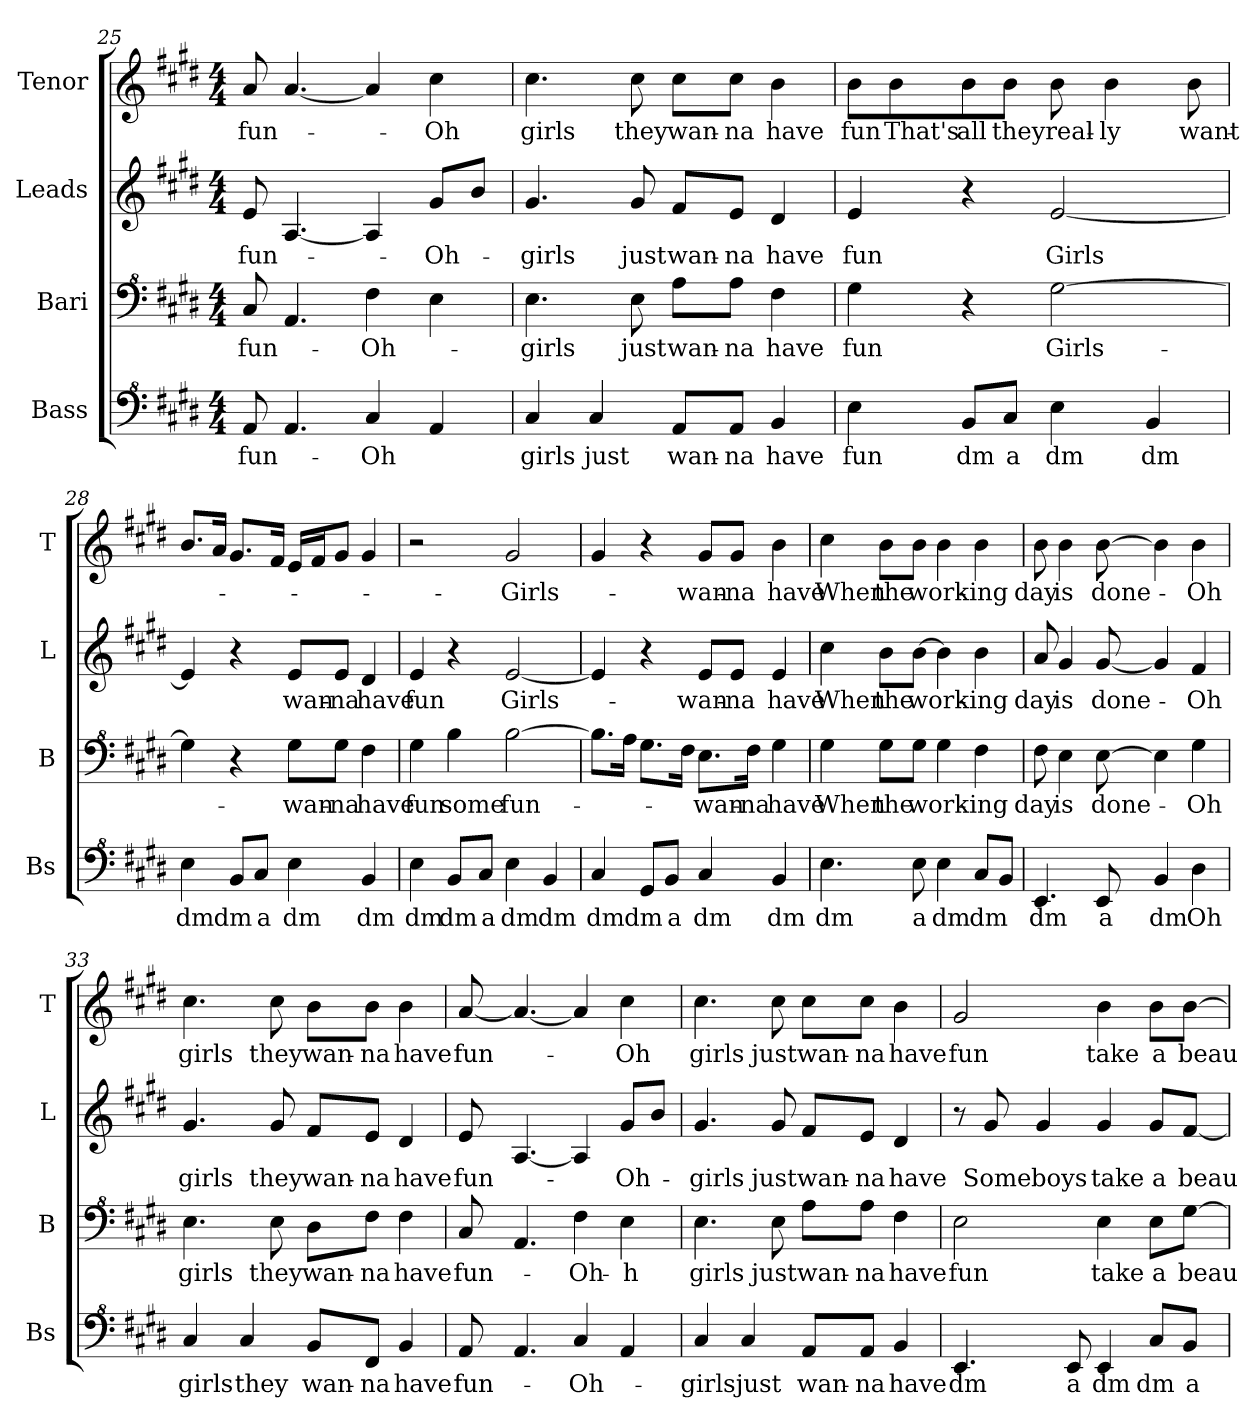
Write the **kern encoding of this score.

**kern	**text	**kern	**text	**kern	**text	**kern	**text
*part4	*part4	*part3	*part3	*part2	*part2	*part1	*part1
*staff4	*staff4	*staff3	*staff3	*staff2	*staff2	*staff1	*staff1
*I"Bass	*	*I"Bari	*	*I"Leads	*	*I"Tenor	*
*I'Bs	*	*I'B	*	*I'L	*	*I'T	*
!!LO:LB:g=z
*clefF^4	*	*clefF^4	*	*clefG2	*	*clefG2	*
*k[f#c#g#d#]	*	*k[f#c#g#d#]	*	*k[f#c#g#d#]	*	*k[f#c#g#d#]	*
*M4/4	*	*M4/4	*	*M4/4	*	*M4/4	*
=25	=25	=25	=25	=25	=25	=25	=25
!	!LO:LY:b	!	!LO:LY:b	!	!LO:LY:b	!	!LO:LY:b
8A/	fun-	8c#/	fun-	8e/	fun-	8a/	fun-
4.A/	.	4.A/	.	[4.A/	.	[4.a/	.
!	!LO:LY:b	!	!LO:LY:b	!	!	!	!
4c#/	-Oh	4f#\	-Oh-	4A/]	.	4a/]	.
!	!	!	!	!	!LO:LY:b	!	!LO:LY:b
4A/	.	4e\	.	8g#/L	-Oh-	4cc#\	-Oh
.	.	.	.	8b/J	.	.	.
=26	=26	=26	=26	=26	=26	=26	=26
!	!LO:LY:b	!	!LO:LY:b	!	!LO:LY:b	!	!LO:LY:b
4c#/	girls	4.e\	-girls	4.g#/	-girls	4.cc#\	girls
!	!LO:LY:b	!	!	!	!	!	!
4c#/	just	.	.	.	.	.	.
!	!	!	!LO:LY:b	!	!LO:LY:b	!	!LO:LY:b
.	.	8e\	just	8g#/	just	8cc#\	they
!	!LO:LY:b	!	!LO:LY:b	!	!LO:LY:b	!	!LO:LY:b
8A/L	wan-	8a\L	wan-	8f#/L	wan-	8cc#\L	wan-
!	!LO:LY:b	!	!LO:LY:b	!	!LO:LY:b	!	!LO:LY:b
8A/J	-na	8a\J	-na	8e/J	-na	8cc#\J	-na
!	!LO:LY:b	!	!LO:LY:b	!	!LO:LY:b	!	!LO:LY:b
4B/	have	4f#\	have	4d#/	have	4b\	have
=27	=27	=27	=27	=27	=27	=27	=27
!	!LO:LY:b	!	!LO:LY:b	!	!LO:LY:b	!	!LO:LY:b
4e\	fun	4g#\	fun	4e/	fun	8b\L	fun
!	!	!	!	!	!	!	!LO:LY:b
.	.	.	.	.	.	8b\	That's
!	!LO:LY:b	!	!	!	!	!	!LO:LY:b
8B/L	dm	4r	.	4r	.	8b\	all
!	!LO:LY:b	!	!	!	!	!	!LO:LY:b
8c#/J	a	.	.	.	.	8b\J	they
!	!LO:LY:b	!	!LO:LY:b	!	!LO:LY:b	!	!LO:LY:b
4e\	dm	[2g#\	Girls-	[2e/	Girls	8b\	real-
!	!	!	!	!	!	!	!LO:LY:b
.	.	.	.	.	.	4b\	-ly
!	!LO:LY:b	!	!	!	!	!	!
4B/	dm	.	.	.	.	.	.
!	!	!	!	!	!	!	!LO:LY:b
.	.	.	.	.	.	8b\	want-
!!LO:PB:g=z
=28	=28	=28	=28	=28	=28	=28	=28
!	!LO:LY:b	!	!	!	!	!	!
4e\	dm	4g#\]	.	4e/]	.	8.b/L	.
.	.	.	.	.	.	16a/Jk	.
!	!LO:LY:b	!	!	!	!	!	!
8B/L	dm	4r	.	4r	.	8.g#/L	.
!	!LO:LY:b	!	!	!	!	!	!
8c#/J	a	.	.	.	.	.	.
.	.	.	.	.	.	16f#/Jk	.
!	!LO:LY:b	!	!LO:LY:b	!	!LO:LY:b	!	!
4e\	dm	8g#\L	-wan-	8e/L	wan-	16e/LL	.
.	.	.	.	.	.	16f#/J	.
!	!	!	!LO:LY:b	!	!LO:LY:b	!	!
.	.	8g#\J	-na	8e/J	-na	8g#/J	.
!	!LO:LY:b	!	!LO:LY:b	!	!LO:LY:b	!	!
4B/	dm	4f#\	have	4d#/	have	4g#/	.
=29	=29	=29	=29	=29	=29	=29	=29
!	!LO:LY:b	!	!LO:LY:b	!	!LO:LY:b	!	!
4e\	dm	4g#\	fun	4e/	fun	2r	.
!	!LO:LY:b	!	!LO:LY:b	!	!	!	!
8B/L	dm	4b\	some	4r	.	.	.
!	!LO:LY:b	!	!	!	!	!	!
8c#/J	a	.	.	.	.	.	.
!	!LO:LY:b	!	!LO:LY:b	!	!LO:LY:b	!	!LO:LY:b
4e\	dm	[2b\	fun-	[2e/	Girls-	2g#/	-Girls-
!	!LO:LY:b	!	!	!	!	!	!
4B/	dm	.	.	.	.	.	.
=30	=30	=30	=30	=30	=30	=30	=30
!	!LO:LY:b	!	!	!	!	!	!
4c#/	dm	8.b\L]	.	4e/]	.	4g#/	.
.	.	16a\Jk	.	.	.	.	.
!	!LO:LY:b	!	!	!	!	!	!
8G#/L	dm	8.g#\L	.	4r	.	4r	.
!	!LO:LY:b	!	!	!	!	!	!
8B/J	a	.	.	.	.	.	.
.	.	16f#\Jk	.	.	.	.	.
!	!LO:LY:b	!	!LO:LY:b	!	!LO:LY:b	!	!LO:LY:b
4c#/	dm	8.e\L	-wan-	8e/L	-wan-	8g#/L	-wan-
!	!	!	!	!	!LO:LY:b	!	!LO:LY:b
.	.	.	.	8e/J	-na	8g#/J	-na
!	!	!	!LO:LY:b	!	!	!	!
.	.	16f#\Jk	-na	.	.	.	.
!	!LO:LY:b	!	!LO:LY:b	!	!LO:LY:b	!	!LO:LY:b
4B/	dm	4g#\	have	4e/	have	4b\	have
!!LO:LB:g=z
=31	=31	=31	=31	=31	=31	=31	=31
!	!LO:LY:b	!	!LO:LY:b	!	!LO:LY:b	!	!LO:LY:b
4.e\	dm	4g#\	When	4cc#\	When	4cc#\	When
!	!	!	!LO:LY:b	!	!LO:LY:b	!	!LO:LY:b
.	.	8g#\L	the	8b\L	the	8b\L	the
!	!LO:LY:b	!	!LO:LY:b	!	!LO:LY:b	!	!LO:LY:b
8e\	a	8g#\J	work-	[8b\J	work-	8b\J	work-
!	!LO:LY:b	!	!	!	!	!	!
4e\	dm	4g#\	.	4b\]	.	4b\	.
!	!LO:LY:b	!	!LO:LY:b	!	!LO:LY:b	!	!LO:LY:b
8c#/L	dm	4f#\	-ing	4b\	-ing	4b\	-ing
8B/J	.	.	.	.	.	.	.
=32	=32	=32	=32	=32	=32	=32	=32
!	!LO:LY:b	!	!LO:LY:b	!	!LO:LY:b	!	!LO:LY:b
4.E/	dm	8f#\	day	8a/	day	8b\	day
!	!	!	!LO:LY:b	!	!LO:LY:b	!	!LO:LY:b
.	.	4e\	is	4g#/	is	4b\	is
!	!LO:LY:b	!	!LO:LY:b	!	!LO:LY:b	!	!LO:LY:b
8E/	a	[8e\	done-	[8g#/	done-	[8b\	done-
!	!LO:LY:b	!	!	!	!	!	!
4B/	dm	4e\]	.	4g#/]	.	4b\]	.
!	!LO:LY:b	!	!LO:LY:b	!	!LO:LY:b	!	!LO:LY:b
4d#\	Oh	4g#\	-Oh	4f#/	-Oh	4b\	-Oh
=33	=33	=33	=33	=33	=33	=33	=33
!	!LO:LY:b	!	!LO:LY:b	!	!LO:LY:b	!	!LO:LY:b
4c#/	girls	4.e\	girls	4.g#/	girls	4.cc#\	girls
!	!LO:LY:b	!	!	!	!	!	!
4c#/	they	.	.	.	.	.	.
!	!	!	!LO:LY:b	!	!LO:LY:b	!	!LO:LY:b
.	.	8e\	they	8g#/	they	8cc#\	they
!	!LO:LY:b	!	!LO:LY:b	!	!LO:LY:b	!	!LO:LY:b
8B/L	wan-	8d#\L	wan-	8f#/L	wan-	8b\L	wan-
!	!LO:LY:b	!	!LO:LY:b	!	!LO:LY:b	!	!LO:LY:b
8F#/J	-na	8f#\J	-na	8e/J	-na	8b\J	-na
!	!LO:LY:b	!	!LO:LY:b	!	!LO:LY:b	!	!LO:LY:b
4B/	have	4f#\	have	4d#/	have	4b\	have
=34	=34	=34	=34	=34	=34	=34	=34
!	!LO:LY:b	!	!LO:LY:b	!	!LO:LY:b	!	!LO:LY:b
8A/	fun-	8c#/	fun-	8e/	fun-	[8a/	fun-
4.A/	.	4.A/	.	[4.A/	.	4.a/_	.
!	!LO:LY:b	!	!LO:LY:b	!	!	!	!
4c#/	-Oh-	4f#\	-Oh-	4A/]	.	4a/]	.
!	!	!	!LO:LY:b	!	!LO:LY:b	!	!LO:LY:b
4A/	.	4e\	-h	8g#/L	-Oh-	4cc#\	-Oh
.	.	.	.	8b/J	.	.	.
!!LO:PB:g=z
=35	=35	=35	=35	=35	=35	=35	=35
!	!LO:LY:b	!	!LO:LY:b	!	!LO:LY:b	!	!LO:LY:b
4c#/	-girls	4.e\	girls	4.g#/	-girls	4.cc#\	girls
!	!LO:LY:b	!	!	!	!	!	!
4c#/	just	.	.	.	.	.	.
!	!	!	!LO:LY:b	!	!LO:LY:b	!	!LO:LY:b
.	.	8e\	just	8g#/	just	8cc#\	just
!	!LO:LY:b	!	!LO:LY:b	!	!LO:LY:b	!	!LO:LY:b
8A/L	wan-	8a\L	wan-	8f#/L	wan-	8cc#\L	wan-
!	!LO:LY:b	!	!LO:LY:b	!	!LO:LY:b	!	!LO:LY:b
8A/J	-na	8a\J	-na	8e/J	-na	8cc#\J	-na
!	!LO:LY:b	!	!LO:LY:b	!	!LO:LY:b	!	!LO:LY:b
4B/	have	4f#\	have	4d#/	have	4b\	have
=36	=36	=36	=36	=36	=36	=36	=36
!	!LO:LY:b	!	!LO:LY:b	!	!	!	!LO:LY:b
4.E/	dm	2e\	fun	8r	.	2g#/	fun
!	!	!	!	!	!LO:LY:b	!	!
.	.	.	.	8g#/	Some	.	.
!	!	!	!	!	!LO:LY:b	!	!
.	.	.	.	4g#/	boys	.	.
!	!LO:LY:b	!	!	!	!	!	!
8E/	a	.	.	.	.	.	.
!	!LO:LY:b	!	!LO:LY:b	!	!LO:LY:b	!	!LO:LY:b
4E/	dm	4e\	take	4g#/	take	4b\	take
!	!LO:LY:b	!	!LO:LY:b	!	!LO:LY:b	!	!LO:LY:b
8c#/L	dm	8e\L	a	8g#/L	a	8b\L	a
!	!LO:LY:b	!	!LO:LY:b	!	!LO:LY:b	!	!LO:LY:b
8B/J	a	[8g#\J	beau-	[8f#/J	beau-	[8b\J	beau-
=	=	=	=	=	=	=	=
*-	*-	*-	*-	*-	*-	*-	*-
